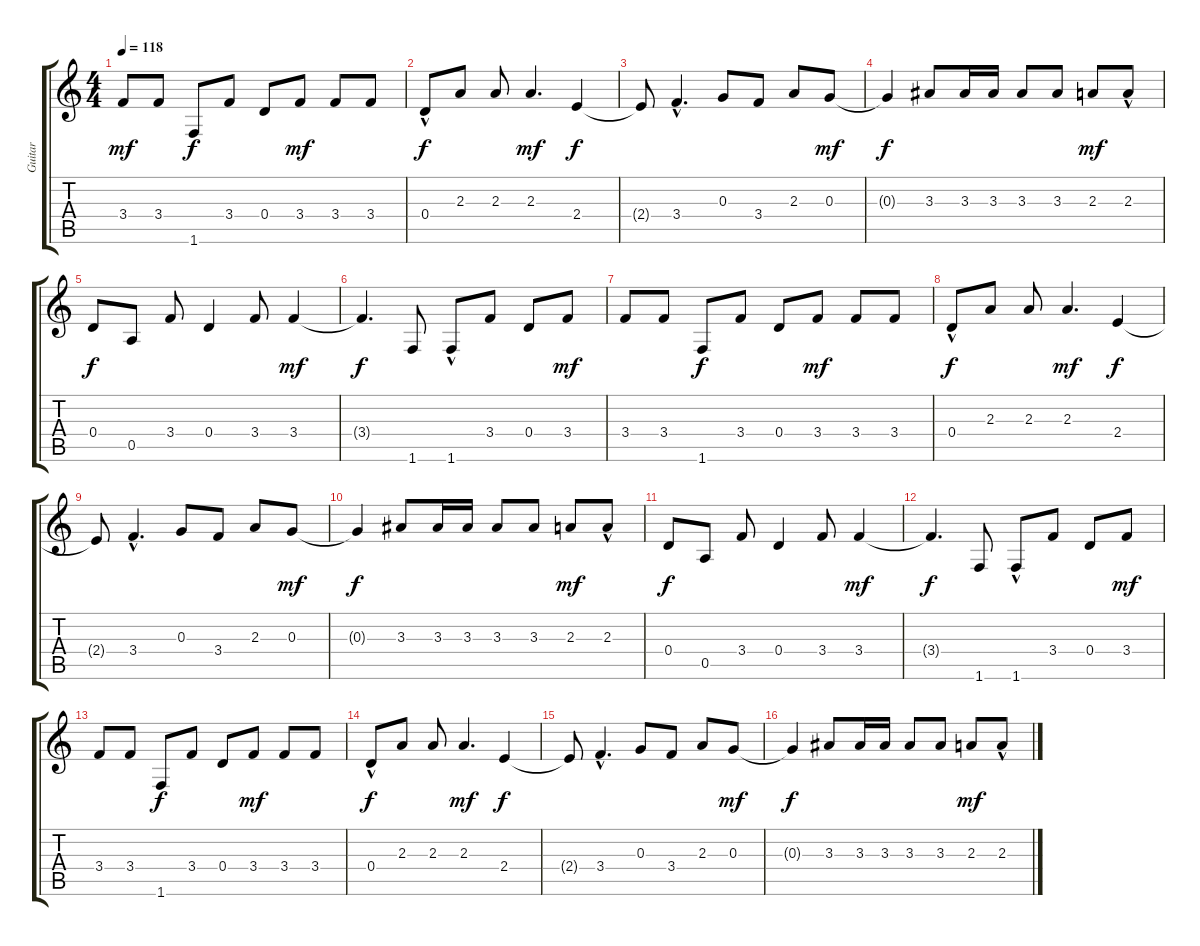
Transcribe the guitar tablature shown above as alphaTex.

\track ("Guitar" "Guitar") {instrument distortionguitar}
\staff {score tabs}
\tuning (E4 B3 G3 D3 A2 E2) {hide}
\ts (4 4)
\tempo 118
\clef g2
\ks c
3.4.8{dy mf} 3.4.8 1.6.8{dy f} 3.4.8 0.4.8 3.4.8{dy mf} 3.4.8 3.4.8 |
0.4{hac}.8{dy f} 2.3.8 2.3.8 2.3.4{d dy mf} 2.4.4{dy f} |
2.4{t}.8 3.4{hac}.4{d} 0.3.8 3.4.8 2.3.8 0.3.8{dy mf} |
0.3{t}.4{dy f} 3.3.8 3.3.16 3.3.16 3.3.8 3.3.8 2.3.8{dy mf} 2.3{hac}.8 |
0.4.8{dy f} 0.5.8 3.4.8 0.4.4 3.4.8 3.4.4{dy mf} |
3.4{t}.4{d dy f} 1.6.8 1.6{hac}.8 3.4.8 0.4.8 3.4.8{dy mf} |
3.4.8 3.4.8 1.6.8{dy f} 3.4.8 0.4.8 3.4.8{dy mf} 3.4.8 3.4.8 |
0.4{hac}.8{dy f instrument electricguitarjazz} 2.3.8 2.3.8 2.3.4{d dy mf} 2.4.4{dy f} |
2.4{t}.8 3.4{hac}.4{d} 0.3.8 3.4.8 2.3.8 0.3.8{dy mf} |
0.3{t}.4{dy f} 3.3.8 3.3.16 3.3.16 3.3.8 3.3.8 2.3.8{dy mf} 2.3{hac}.8 |
0.4.8{dy f} 0.5.8 3.4.8 0.4.4 3.4.8 3.4.4{dy mf} |
3.4{t}.4{d dy f} 1.6.8 1.6{hac}.8 3.4.8 0.4.8 3.4.8{dy mf} |
3.4.8 3.4.8 1.6.8{dy f} 3.4.8 0.4.8 3.4.8{dy mf} 3.4.8 3.4.8 |
0.4{hac}.8{dy f} 2.3.8 2.3.8 2.3.4{d dy mf} 2.4.4{dy f} |
2.4{t}.8 3.4{hac}.4{d} 0.3.8 3.4.8 2.3.8 0.3.8{dy mf} |
0.3{t}.4{dy f} 3.3.8 3.3.16 3.3.16 3.3.8 3.3.8 2.3.8{dy mf} 2.3{hac}.8
